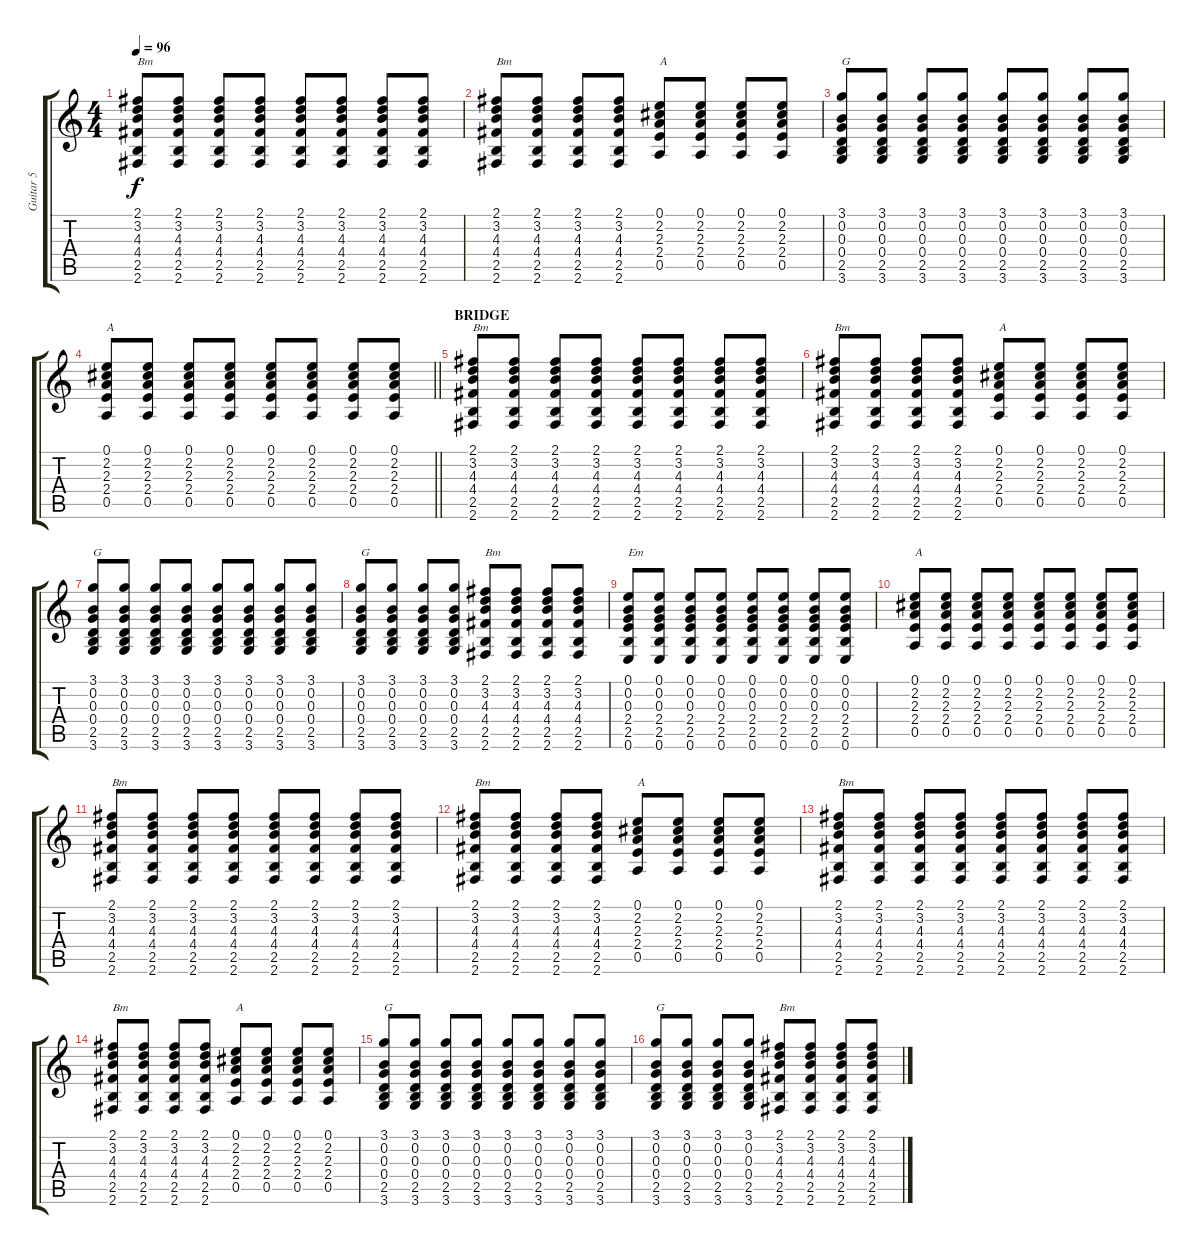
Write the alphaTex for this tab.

\track ("Guitar 5" "Guitar 5") {instrument acousticguitarsteel}
\staff {score tabs}
\tuning (E4 B3 G3 D3 A2 E2) {hide}
\ts (4 4)
\tempo 96
\clef g2
\ks c
(2.1 3.2 4.3 4.4 2.5 2.6).8{txt "Bm" dy f} (2.1 3.2 4.3 4.4 2.5 2.6).8 (2.1 3.2 4.3 4.4 2.5 2.6).8 (2.1 3.2 4.3 4.4 2.5 2.6).8 (2.1 3.2 4.3 4.4 2.5 2.6).8 (2.1 3.2 4.3 4.4 2.5 2.6).8 (2.1 3.2 4.3 4.4 2.5 2.6).8 (2.1 3.2 4.3 4.4 2.5 2.6).8 |
(2.1 3.2 4.3 4.4 2.5 2.6).8{txt "Bm"} (2.1 3.2 4.3 4.4 2.5 2.6).8 (2.1 3.2 4.3 4.4 2.5 2.6).8 (2.1 3.2 4.3 4.4 2.5 2.6).8 (0.1 2.2 2.3 2.4 0.5).8{txt "A"} (0.1 2.2 2.3 2.4 0.5).8 (0.1 2.2 2.3 2.4 0.5).8 (0.1 2.2 2.3 2.4 0.5).8 |
(3.1 0.2 0.3 0.4 2.5 3.6).8{txt "G"} (3.1 0.2 0.3 0.4 2.5 3.6).8 (3.1 0.2 0.3 0.4 2.5 3.6).8 (3.1 0.2 0.3 0.4 2.5 3.6).8 (3.1 0.2 0.3 0.4 2.5 3.6).8 (3.1 0.2 0.3 0.4 2.5 3.6).8 (3.1 0.2 0.3 0.4 2.5 3.6).8 (3.1 0.2 0.3 0.4 2.5 3.6).8 |
\barLineRight lightlight
(0.1 2.2 2.3 2.4 0.5).8{txt "A"} (0.1 2.2 2.3 2.4 0.5).8 (0.1 2.2 2.3 2.4 0.5).8 (0.1 2.2 2.3 2.4 0.5).8 (0.1 2.2 2.3 2.4 0.5).8 (0.1 2.2 2.3 2.4 0.5).8 (0.1 2.2 2.3 2.4 0.5).8 (0.1 2.2 2.3 2.4 0.5).8 |
\section ("" "BRIDGE")
(2.1 3.2 4.3 4.4 2.5 2.6).8{txt "Bm"} (2.1 3.2 4.3 4.4 2.5 2.6).8 (2.1 3.2 4.3 4.4 2.5 2.6).8 (2.1 3.2 4.3 4.4 2.5 2.6).8 (2.1 3.2 4.3 4.4 2.5 2.6).8 (2.1 3.2 4.3 4.4 2.5 2.6).8 (2.1 3.2 4.3 4.4 2.5 2.6).8 (2.1 3.2 4.3 4.4 2.5 2.6).8 |
(2.1 3.2 4.3 4.4 2.5 2.6).8{txt "Bm"} (2.1 3.2 4.3 4.4 2.5 2.6).8 (2.1 3.2 4.3 4.4 2.5 2.6).8 (2.1 3.2 4.3 4.4 2.5 2.6).8 (0.1 2.2 2.3 2.4 0.5).8{txt "A"} (0.1 2.2 2.3 2.4 0.5).8 (0.1 2.2 2.3 2.4 0.5).8 (0.1 2.2 2.3 2.4 0.5).8 |
(3.1 0.2 0.3 0.4 2.5 3.6).8{txt "G"} (3.1 0.2 0.3 0.4 2.5 3.6).8 (3.1 0.2 0.3 0.4 2.5 3.6).8 (3.1 0.2 0.3 0.4 2.5 3.6).8 (3.1 0.2 0.3 0.4 2.5 3.6).8 (3.1 0.2 0.3 0.4 2.5 3.6).8 (3.1 0.2 0.3 0.4 2.5 3.6).8 (3.1 0.2 0.3 0.4 2.5 3.6).8 |
(3.1 0.2 0.3 0.4 2.5 3.6).8{txt "G"} (3.1 0.2 0.3 0.4 2.5 3.6).8 (3.1 0.2 0.3 0.4 2.5 3.6).8 (3.1 0.2 0.3 0.4 2.5 3.6).8 (2.1 3.2 4.3 4.4 2.5 2.6).8{txt "Bm"} (2.1 3.2 4.3 4.4 2.5 2.6).8 (2.1 3.2 4.3 4.4 2.5 2.6).8 (2.1 3.2 4.3 4.4 2.5 2.6).8 |
(0.1 0.2 0.3 2.4 2.5 0.6).8{txt "Em"} (0.1 0.2 0.3 2.4 2.5 0.6).8 (0.1 0.2 0.3 2.4 2.5 0.6).8 (0.1 0.2 0.3 2.4 2.5 0.6).8 (0.1 0.2 0.3 2.4 2.5 0.6).8 (0.1 0.2 0.3 2.4 2.5 0.6).8 (0.1 0.2 0.3 2.4 2.5 0.6).8 (0.1 0.2 0.3 2.4 2.5 0.6).8 |
(0.1 2.2 2.3 2.4 0.5).8{txt "A"} (0.1 2.2 2.3 2.4 0.5).8 (0.1 2.2 2.3 2.4 0.5).8 (0.1 2.2 2.3 2.4 0.5).8 (0.1 2.2 2.3 2.4 0.5).8 (0.1 2.2 2.3 2.4 0.5).8 (0.1 2.2 2.3 2.4 0.5).8 (0.1 2.2 2.3 2.4 0.5).8 |
(2.1 3.2 4.3 4.4 2.5 2.6).8{txt "Bm"} (2.1 3.2 4.3 4.4 2.5 2.6).8 (2.1 3.2 4.3 4.4 2.5 2.6).8 (2.1 3.2 4.3 4.4 2.5 2.6).8 (2.1 3.2 4.3 4.4 2.5 2.6).8 (2.1 3.2 4.3 4.4 2.5 2.6).8 (2.1 3.2 4.3 4.4 2.5 2.6).8 (2.1 3.2 4.3 4.4 2.5 2.6).8 |
(2.1 3.2 4.3 4.4 2.5 2.6).8{txt "Bm"} (2.1 3.2 4.3 4.4 2.5 2.6).8 (2.1 3.2 4.3 4.4 2.5 2.6).8 (2.1 3.2 4.3 4.4 2.5 2.6).8 (0.1 2.2 2.3 2.4 0.5).8{txt "A"} (0.1 2.2 2.3 2.4 0.5).8 (0.1 2.2 2.3 2.4 0.5).8 (0.1 2.2 2.3 2.4 0.5).8 |
(2.1 3.2 4.3 4.4 2.5 2.6).8{txt "Bm"} (2.1 3.2 4.3 4.4 2.5 2.6).8 (2.1 3.2 4.3 4.4 2.5 2.6).8 (2.1 3.2 4.3 4.4 2.5 2.6).8 (2.1 3.2 4.3 4.4 2.5 2.6).8 (2.1 3.2 4.3 4.4 2.5 2.6).8 (2.1 3.2 4.3 4.4 2.5 2.6).8 (2.1 3.2 4.3 4.4 2.5 2.6).8 |
(2.1 3.2 4.3 4.4 2.5 2.6).8{txt "Bm"} (2.1 3.2 4.3 4.4 2.5 2.6).8 (2.1 3.2 4.3 4.4 2.5 2.6).8 (2.1 3.2 4.3 4.4 2.5 2.6).8 (0.1 2.2 2.3 2.4 0.5).8{txt "A"} (0.1 2.2 2.3 2.4 0.5).8 (0.1 2.2 2.3 2.4 0.5).8 (0.1 2.2 2.3 2.4 0.5).8 |
(3.1 0.2 0.3 0.4 2.5 3.6).8{txt "G"} (3.1 0.2 0.3 0.4 2.5 3.6).8 (3.1 0.2 0.3 0.4 2.5 3.6).8 (3.1 0.2 0.3 0.4 2.5 3.6).8 (3.1 0.2 0.3 0.4 2.5 3.6).8 (3.1 0.2 0.3 0.4 2.5 3.6).8 (3.1 0.2 0.3 0.4 2.5 3.6).8 (3.1 0.2 0.3 0.4 2.5 3.6).8 |
(3.1 0.2 0.3 0.4 2.5 3.6).8{txt "G"} (3.1 0.2 0.3 0.4 2.5 3.6).8 (3.1 0.2 0.3 0.4 2.5 3.6).8 (3.1 0.2 0.3 0.4 2.5 3.6).8 (2.1 3.2 4.3 4.4 2.5 2.6).8{txt "Bm"} (2.1 3.2 4.3 4.4 2.5 2.6).8 (2.1 3.2 4.3 4.4 2.5 2.6).8 (2.1 3.2 4.3 4.4 2.5 2.6).8
